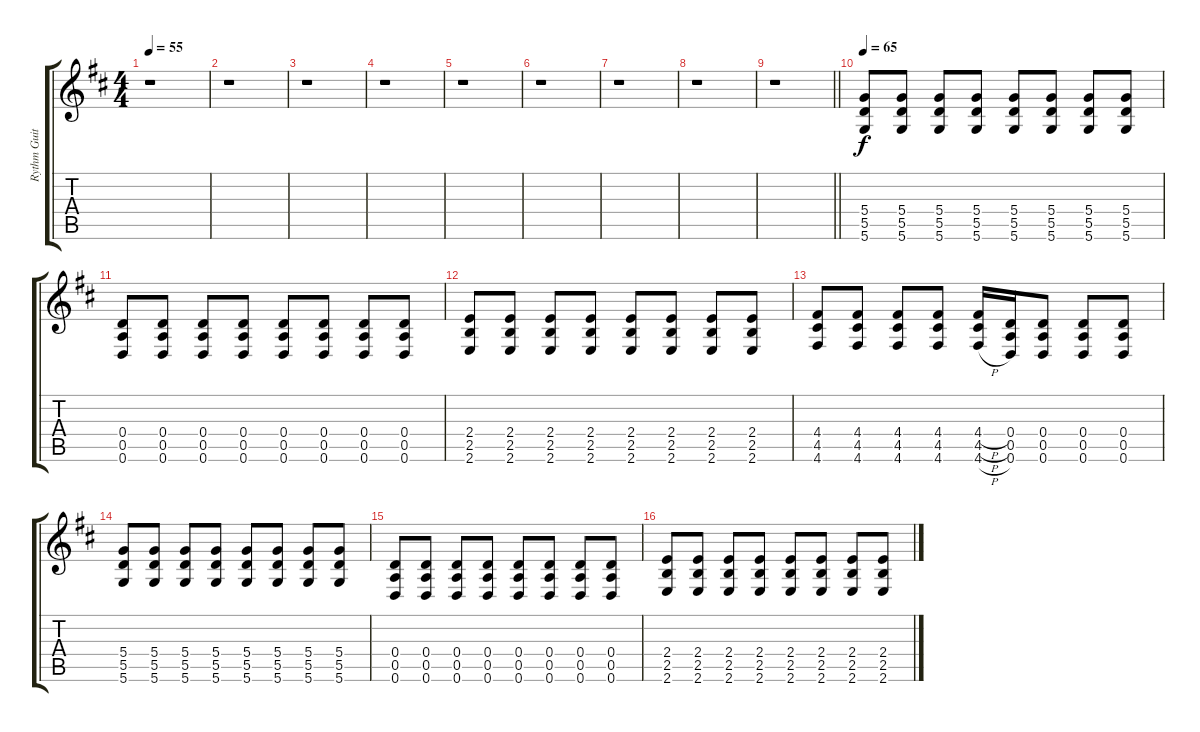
\track ("Rythm Guitar" "Rythm Guit") {instrument distortionguitar}
\staff {score tabs}
\tuning (E4 B3 G3 D3 A2 D2) {hide}
\ts (4 4)
\tempo 55
\clef g2
\ks d
r.1{dy f instrument distortionguitar} |
r.1 |
r.1 |
r.1 |
r.1 |
r.1 |
r.1 |
r.1 |
\barLineRight lightlight
r.1 |
\tempo 65
(5.4 5.5 5.6).8 (5.4 5.5 5.6).8 (5.4 5.5 5.6).8 (5.4 5.5 5.6).8 (5.4 5.5 5.6).8 (5.4 5.5 5.6).8 (5.4 5.5 5.6).8 (5.4 5.5 5.6).8 |
(0.4 0.5 0.6).8 (0.4 0.5 0.6).8 (0.4 0.5 0.6).8 (0.4 0.5 0.6).8 (0.4 0.5 0.6).8 (0.4 0.5 0.6).8 (0.4 0.5 0.6).8 (0.4 0.5 0.6).8 |
(2.4 2.5 2.6).8 (2.4 2.5 2.6).8 (2.4 2.5 2.6).8 (2.4 2.5 2.6).8 (2.4 2.5 2.6).8 (2.4 2.5 2.6).8 (2.4 2.5 2.6).8 (2.4 2.5 2.6).8 |
(4.4 4.5 4.6).8 (4.4 4.5 4.6).8 (4.4 4.5 4.6).8 (4.4 4.5 4.6).8 (4.4{h} 4.5{h} 4.6{h}).16 (0.4 0.5 0.6).16 (0.4 0.5 0.6).8 (0.4 0.5 0.6).8 (0.4 0.5 0.6).8 |
(5.4 5.5 5.6).8 (5.4 5.5 5.6).8 (5.4 5.5 5.6).8 (5.4 5.5 5.6).8 (5.4 5.5 5.6).8 (5.4 5.5 5.6).8 (5.4 5.5 5.6).8 (5.4 5.5 5.6).8 |
(0.4 0.5 0.6).8 (0.4 0.5 0.6).8 (0.4 0.5 0.6).8 (0.4 0.5 0.6).8 (0.4 0.5 0.6).8 (0.4 0.5 0.6).8 (0.4 0.5 0.6).8 (0.4 0.5 0.6).8 |
(2.4 2.5 2.6).8 (2.4 2.5 2.6).8 (2.4 2.5 2.6).8 (2.4 2.5 2.6).8 (2.4 2.5 2.6).8 (2.4 2.5 2.6).8 (2.4 2.5 2.6).8 (2.4 2.5 2.6).8
